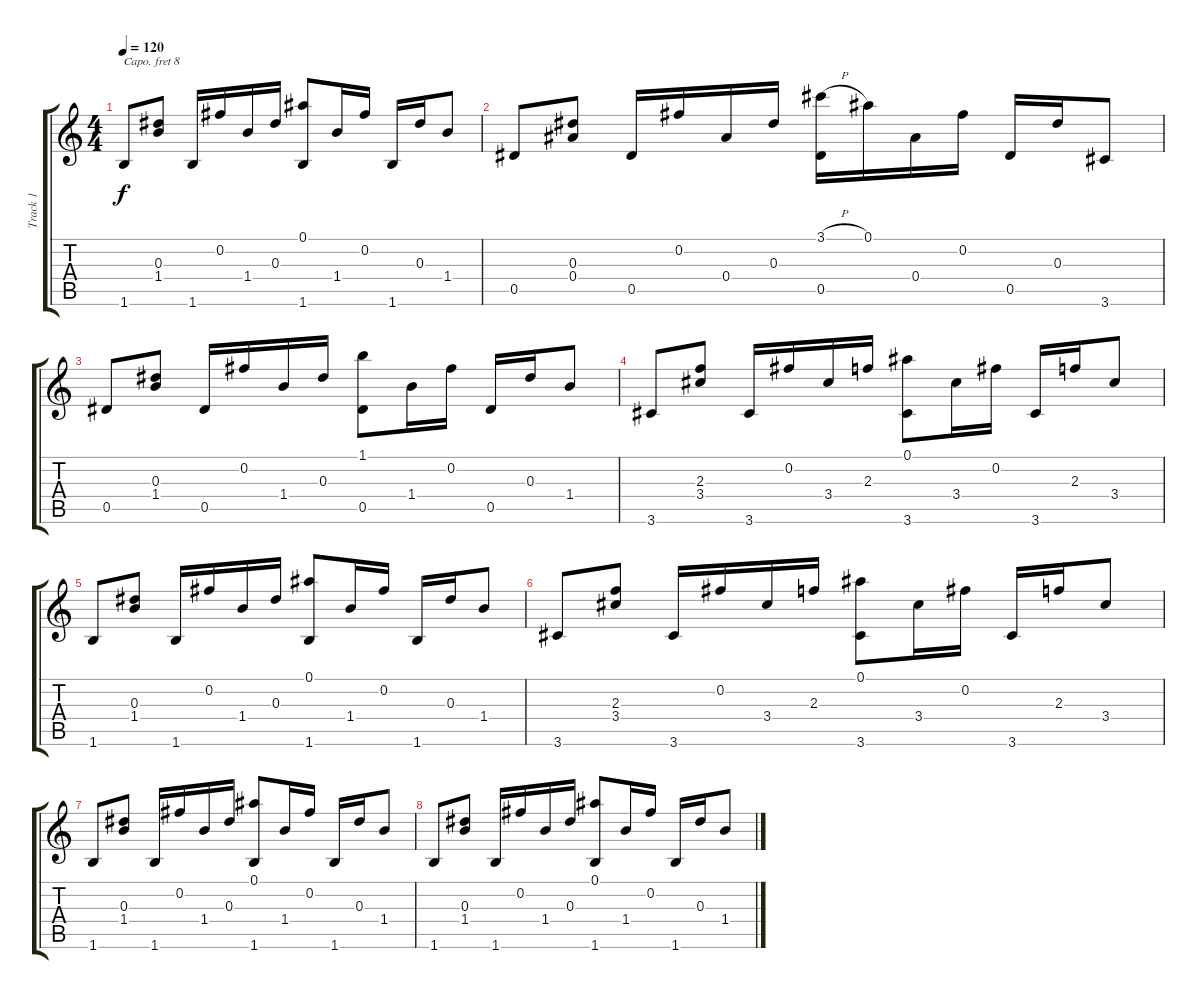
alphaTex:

\track ("Track 1" "Track 1") {instrument acousticguitarsteel}
\staff {score tabs}
\capo 8
\tuning (D4 Bb3 G3 D3 G2 D2) {hide}
\ts (4 4)
\tempo 120
\clef g2
\ks c
1.6.8{dy f} (0.3 1.4).8 1.6.16 0.2.16 1.4.16 0.3.16 (0.1 1.6).8 1.4.16 0.2.16 1.6.16 0.3.16 1.4.8 |
0.5.8 (0.3 0.4).8 0.5.16 0.2.16 0.4.16 0.3.16 (3.1{h} 0.5).16 0.1.16 0.4.16 0.2.16 0.5.16 0.3.16 3.6.8 |
0.5.8 (0.3 1.4).8 0.5.16 0.2.16 1.4.16 0.3.16 (1.1 0.5).8 1.4.16 0.2.16 0.5.16 0.3.16 1.4.8 |
3.6.8 (2.3 3.4).8 3.6.16 0.2.16 3.4.16 2.3.16 (0.1 3.6).8 3.4.16 0.2.16 3.6.16 2.3.16 3.4.8 |
1.6.8 (0.3 1.4).8 1.6.16 0.2.16 1.4.16 0.3.16 (0.1 1.6).8 1.4.16 0.2.16 1.6.16 0.3.16 1.4.8 |
3.6.8 (2.3 3.4).8 3.6.16 0.2.16 3.4.16 2.3.16 (0.1 3.6).8 3.4.16 0.2.16 3.6.16 2.3.16 3.4.8 |
1.6.8 (0.3 1.4).8 1.6.16 0.2.16 1.4.16 0.3.16 (0.1 1.6).8 1.4.16 0.2.16 1.6.16 0.3.16 1.4.8 |
1.6.8 (0.3 1.4).8 1.6.16 0.2.16 1.4.16 0.3.16 (0.1 1.6).8 1.4.16 0.2.16 1.6.16 0.3.16 1.4.8
